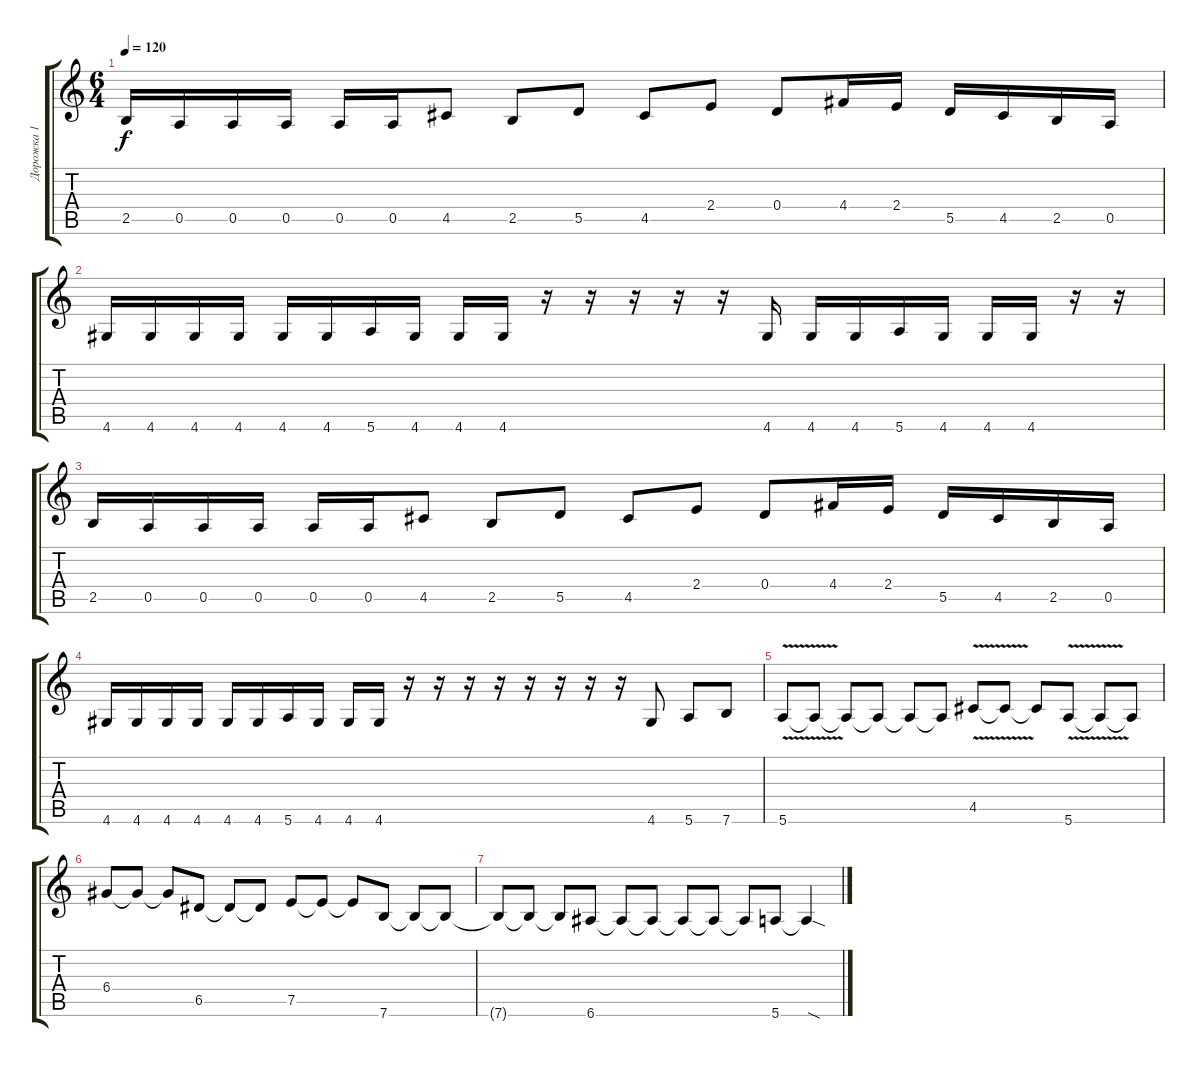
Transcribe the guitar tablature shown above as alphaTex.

\track ("Дорожка 1" "Дорожка 1") {instrument distortionguitar}
\staff {score tabs}
\tuning (E4 B3 G3 D3 A2 E2) {hide}
\ts (6 4)
\tempo 120
\clef g2
\ks c
2.5.16{dy f} 0.5.16 0.5.16 0.5.16 0.5.16 0.5.16 4.5.8 2.5.8 5.5.8 4.5.8 2.4.8 0.4.8 4.4.16 2.4.16 5.5.16 4.5.16 2.5.16 0.5.16 |
4.6.16 4.6.16 4.6.16 4.6.16 4.6.16 4.6.16 5.6.16 4.6.16 4.6.16 4.6.16 r.16 r.16 r.16 r.16 r.16 4.6.16 4.6.16 4.6.16 5.6.16 4.6.16 4.6.16 4.6.16 r.16 r.16 |
2.5.16 0.5.16 0.5.16 0.5.16 0.5.16 0.5.16 4.5.8 2.5.8 5.5.8 4.5.8 2.4.8 0.4.8 4.4.16 2.4.16 5.5.16 4.5.16 2.5.16 0.5.16 |
4.6.16 4.6.16 4.6.16 4.6.16 4.6.16 4.6.16 5.6.16 4.6.16 4.6.16 4.6.16 r.16 r.16 r.16 r.16 r.16 r.16 r.16 r.16 4.6.8 5.6.8 7.6.8 |
5.6{v}.8 5.6{t}.8 5.6{t}.8 5.6{t}.8 5.6{t}.8 5.6{t}.8 4.5{v}.8 4.5{t}.8 4.5{t}.8 5.6{v}.8 5.6{t}.8 5.6{t}.8 |
6.4.8 6.4{t}.8 6.4{t}.8 6.5.8 6.5{t}.8 6.5{t}.8 7.5.8 7.5{t}.8 7.5{t}.8 7.6.8 7.6{t}.8 7.6{t}.8 |
7.6{t}.8 7.6{t}.8 7.6{t}.8 6.6.8 6.6{t}.8 6.6{t}.8 6.6{t}.8 6.6{t}.8 6.6{t}.8 5.6.8 5.6{sod t}.4
